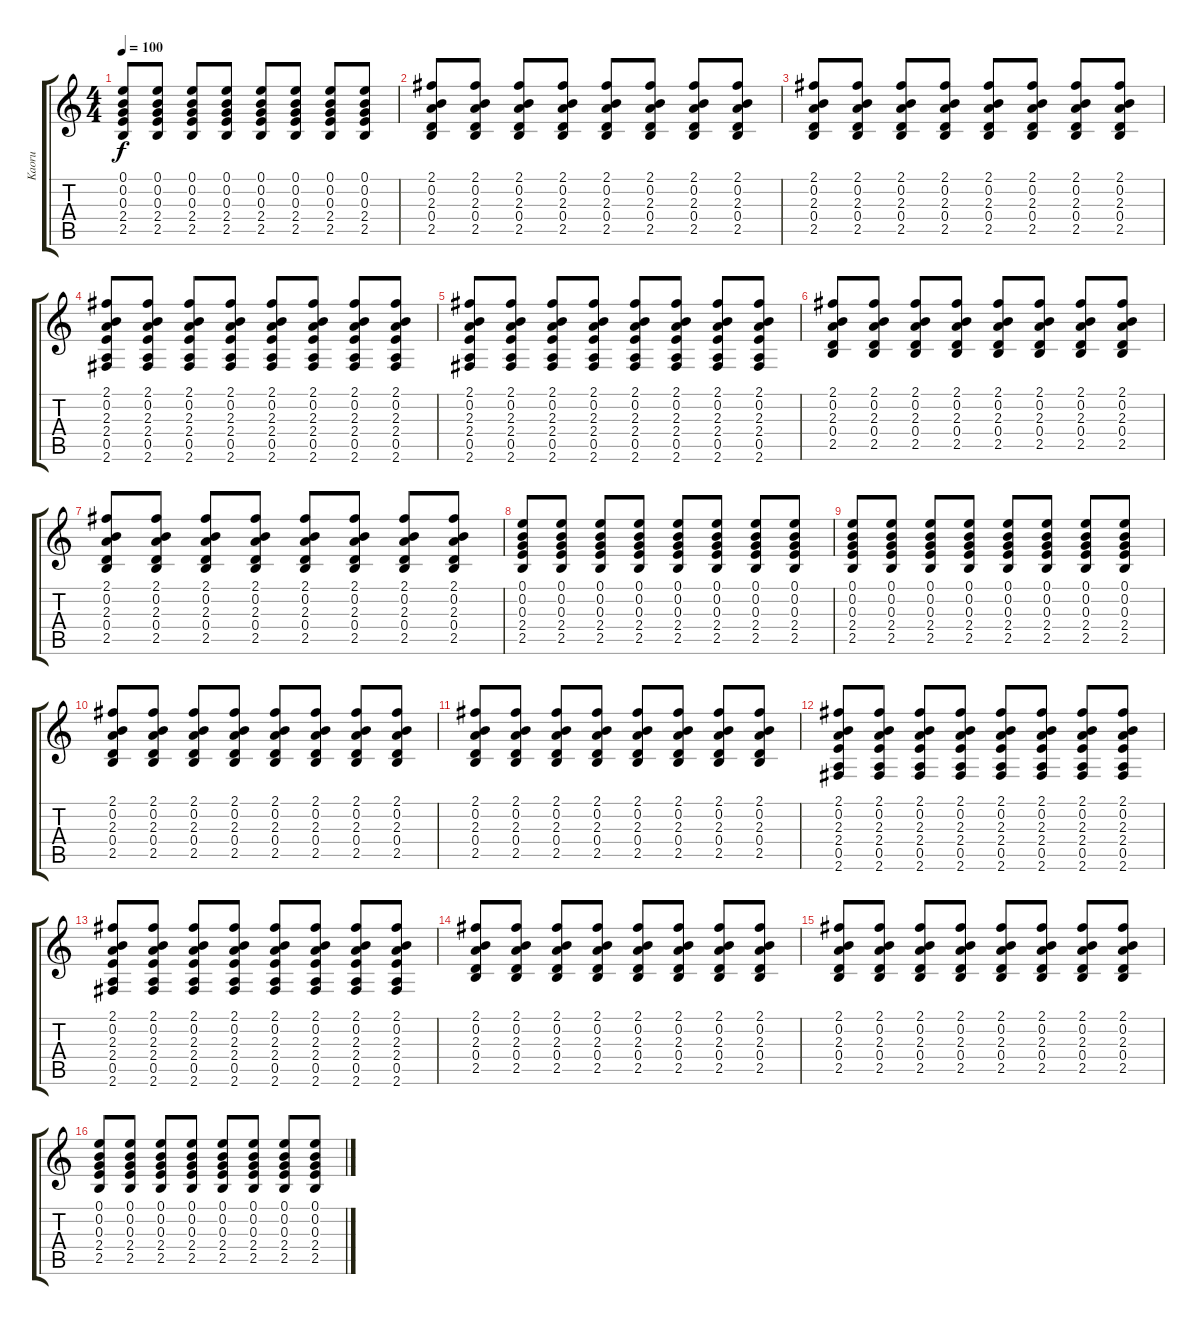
\track ("Kaoru" "Kaoru") {instrument electricguitarjazz}
\staff {score tabs}
\tuning (E4 B3 G3 D3 A2 E2) {hide}
\ts (4 4)
\tempo 100
\clef g2
\ks c
(0.1 0.2 0.3 2.4 2.5).8{dy f} (0.1 0.2 0.3 2.4 2.5).8 (0.1 0.2 0.3 2.4 2.5).8 (0.1 0.2 0.3 2.4 2.5).8 (0.1 0.2 0.3 2.4 2.5).8 (0.1 0.2 0.3 2.4 2.5).8 (0.1 0.2 0.3 2.4 2.5).8 (0.1 0.2 0.3 2.4 2.5).8 |
(2.1 0.2 2.3 0.4 2.5).8 (2.1 0.2 2.3 0.4 2.5).8 (2.1 0.2 2.3 0.4 2.5).8 (2.1 0.2 2.3 0.4 2.5).8 (2.1 0.2 2.3 0.4 2.5).8 (2.1 0.2 2.3 0.4 2.5).8 (2.1 0.2 2.3 0.4 2.5).8 (2.1 0.2 2.3 0.4 2.5).8 |
(2.1 0.2 2.3 0.4 2.5).8 (2.1 0.2 2.3 0.4 2.5).8 (2.1 0.2 2.3 0.4 2.5).8 (2.1 0.2 2.3 0.4 2.5).8 (2.1 0.2 2.3 0.4 2.5).8 (2.1 0.2 2.3 0.4 2.5).8 (2.1 0.2 2.3 0.4 2.5).8 (2.1 0.2 2.3 0.4 2.5).8 |
(2.1 0.2 2.3 2.4 0.5 2.6).8 (2.1 0.2 2.3 2.4 0.5 2.6).8 (2.1 0.2 2.3 2.4 0.5 2.6).8 (2.1 0.2 2.3 2.4 0.5 2.6).8 (2.1 0.2 2.3 2.4 0.5 2.6).8 (2.1 0.2 2.3 2.4 0.5 2.6).8 (2.1 0.2 2.3 2.4 0.5 2.6).8 (2.1 0.2 2.3 2.4 0.5 2.6).8 |
(2.1 0.2 2.3 2.4 0.5 2.6).8 (2.1 0.2 2.3 2.4 0.5 2.6).8 (2.1 0.2 2.3 2.4 0.5 2.6).8 (2.1 0.2 2.3 2.4 0.5 2.6).8 (2.1 0.2 2.3 2.4 0.5 2.6).8 (2.1 0.2 2.3 2.4 0.5 2.6).8 (2.1 0.2 2.3 2.4 0.5 2.6).8 (2.1 0.2 2.3 2.4 0.5 2.6).8 |
(2.1 0.2 2.3 0.4 2.5).8 (2.1 0.2 2.3 0.4 2.5).8 (2.1 0.2 2.3 0.4 2.5).8 (2.1 0.2 2.3 0.4 2.5).8 (2.1 0.2 2.3 0.4 2.5).8 (2.1 0.2 2.3 0.4 2.5).8 (2.1 0.2 2.3 0.4 2.5).8 (2.1 0.2 2.3 0.4 2.5).8 |
(2.1 0.2 2.3 0.4 2.5).8 (2.1 0.2 2.3 0.4 2.5).8 (2.1 0.2 2.3 0.4 2.5).8 (2.1 0.2 2.3 0.4 2.5).8 (2.1 0.2 2.3 0.4 2.5).8 (2.1 0.2 2.3 0.4 2.5).8 (2.1 0.2 2.3 0.4 2.5).8 (2.1 0.2 2.3 0.4 2.5).8 |
(0.1 0.2 0.3 2.4 2.5).8 (0.1 0.2 0.3 2.4 2.5).8 (0.1 0.2 0.3 2.4 2.5).8 (0.1 0.2 0.3 2.4 2.5).8 (0.1 0.2 0.3 2.4 2.5).8 (0.1 0.2 0.3 2.4 2.5).8 (0.1 0.2 0.3 2.4 2.5).8 (0.1 0.2 0.3 2.4 2.5).8 |
(0.1 0.2 0.3 2.4 2.5).8 (0.1 0.2 0.3 2.4 2.5).8 (0.1 0.2 0.3 2.4 2.5).8 (0.1 0.2 0.3 2.4 2.5).8 (0.1 0.2 0.3 2.4 2.5).8 (0.1 0.2 0.3 2.4 2.5).8 (0.1 0.2 0.3 2.4 2.5).8 (0.1 0.2 0.3 2.4 2.5).8 |
(2.1 0.2 2.3 0.4 2.5).8 (2.1 0.2 2.3 0.4 2.5).8 (2.1 0.2 2.3 0.4 2.5).8 (2.1 0.2 2.3 0.4 2.5).8 (2.1 0.2 2.3 0.4 2.5).8 (2.1 0.2 2.3 0.4 2.5).8 (2.1 0.2 2.3 0.4 2.5).8 (2.1 0.2 2.3 0.4 2.5).8 |
(2.1 0.2 2.3 0.4 2.5).8 (2.1 0.2 2.3 0.4 2.5).8 (2.1 0.2 2.3 0.4 2.5).8 (2.1 0.2 2.3 0.4 2.5).8 (2.1 0.2 2.3 0.4 2.5).8 (2.1 0.2 2.3 0.4 2.5).8 (2.1 0.2 2.3 0.4 2.5).8 (2.1 0.2 2.3 0.4 2.5).8 |
(2.1 0.2 2.3 2.4 0.5 2.6).8 (2.1 0.2 2.3 2.4 0.5 2.6).8 (2.1 0.2 2.3 2.4 0.5 2.6).8 (2.1 0.2 2.3 2.4 0.5 2.6).8 (2.1 0.2 2.3 2.4 0.5 2.6).8 (2.1 0.2 2.3 2.4 0.5 2.6).8 (2.1 0.2 2.3 2.4 0.5 2.6).8 (2.1 0.2 2.3 2.4 0.5 2.6).8 |
(2.1 0.2 2.3 2.4 0.5 2.6).8 (2.1 0.2 2.3 2.4 0.5 2.6).8 (2.1 0.2 2.3 2.4 0.5 2.6).8 (2.1 0.2 2.3 2.4 0.5 2.6).8 (2.1 0.2 2.3 2.4 0.5 2.6).8 (2.1 0.2 2.3 2.4 0.5 2.6).8 (2.1 0.2 2.3 2.4 0.5 2.6).8 (2.1 0.2 2.3 2.4 0.5 2.6).8 |
(2.1 0.2 2.3 0.4 2.5).8 (2.1 0.2 2.3 0.4 2.5).8 (2.1 0.2 2.3 0.4 2.5).8 (2.1 0.2 2.3 0.4 2.5).8 (2.1 0.2 2.3 0.4 2.5).8 (2.1 0.2 2.3 0.4 2.5).8 (2.1 0.2 2.3 0.4 2.5).8 (2.1 0.2 2.3 0.4 2.5).8 |
(2.1 0.2 2.3 0.4 2.5).8 (2.1 0.2 2.3 0.4 2.5).8 (2.1 0.2 2.3 0.4 2.5).8 (2.1 0.2 2.3 0.4 2.5).8 (2.1 0.2 2.3 0.4 2.5).8 (2.1 0.2 2.3 0.4 2.5).8 (2.1 0.2 2.3 0.4 2.5).8 (2.1 0.2 2.3 0.4 2.5).8 |
(0.1 0.2 0.3 2.4 2.5).8 (0.1 0.2 0.3 2.4 2.5).8 (0.1 0.2 0.3 2.4 2.5).8 (0.1 0.2 0.3 2.4 2.5).8 (0.1 0.2 0.3 2.4 2.5).8 (0.1 0.2 0.3 2.4 2.5).8 (0.1 0.2 0.3 2.4 2.5).8 (0.1 0.2 0.3 2.4 2.5).8
